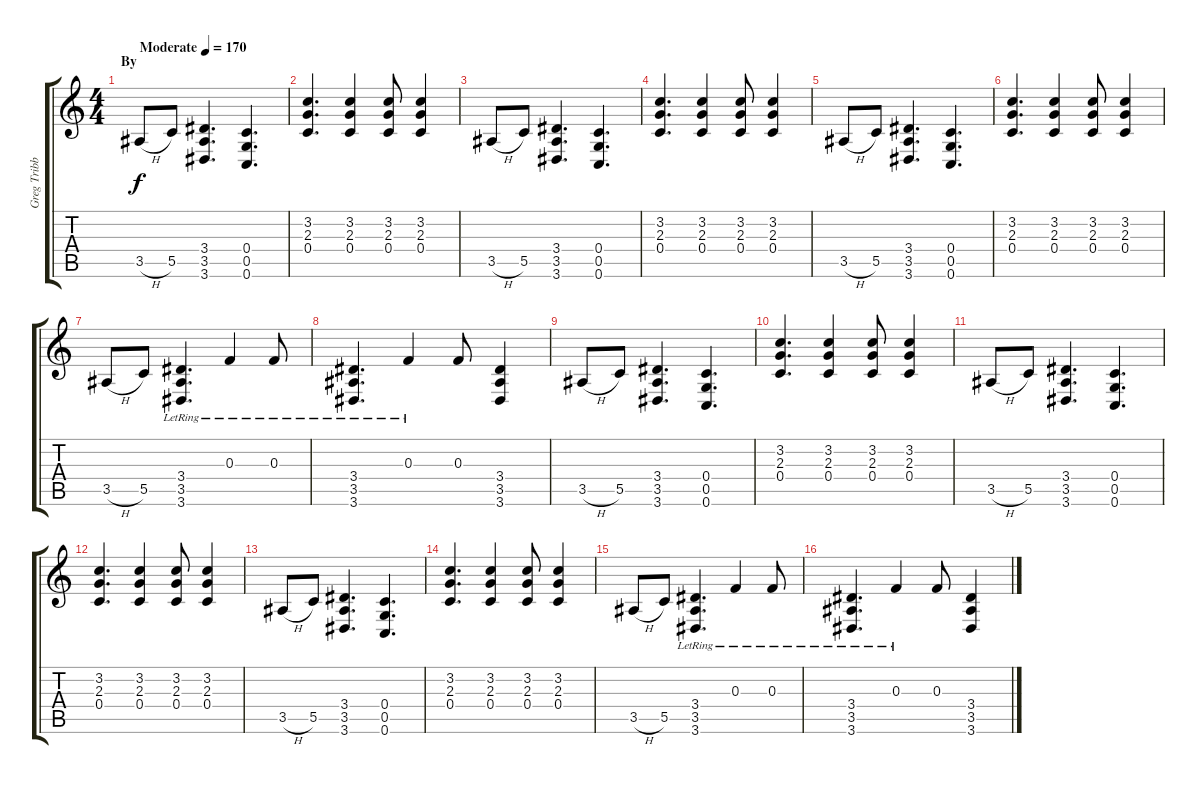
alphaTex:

\track ("Greg Tribbett" "Greg Tribb") {instrument distortionguitar}
\staff {score tabs}
\tuning (D4 A3 F3 C3 G2 C2) {hide}
\ts (4 4)
\section ("" "By")
\tempo (170 "Moderate")
\clef g2
\ks c
3.5{h}.8{dy f instrument electricguitarclean} 5.5.8 (3.4 3.5 3.6).4{d} (0.4 0.5 0.6).4{d} |
(3.2 2.3 0.4).4{d} (3.2 2.3 0.4).4 (3.2 2.3 0.4).8 (3.2 2.3 0.4).4 |
3.5{h}.8 5.5.8 (3.4 3.5 3.6).4{d} (0.4 0.5 0.6).4{d} |
(3.2 2.3 0.4).4{d} (3.2 2.3 0.4).4 (3.2 2.3 0.4).8 (3.2 2.3 0.4).4 |
3.5{h}.8 5.5.8 (3.4 3.5 3.6).4{d} (0.4 0.5 0.6).4{d} |
(3.2 2.3 0.4).4{d} (3.2 2.3 0.4).4 (3.2 2.3 0.4).8 (3.2 2.3 0.4).4 |
3.5{h}.8 5.5.8 (3.4{lr} 3.5{lr} 3.6{lr}).4{d} 0.3{lr}.4 0.3{lr}.8 |
(3.4{lr} 3.5{lr} 3.6{lr}).4{d} 0.3{lr}.4 0.3.8 (3.4 3.5 3.6).4 |
3.5{h}.8 5.5.8 (3.4 3.5 3.6).4{d} (0.4 0.5 0.6).4{d} |
(3.2 2.3 0.4).4{d} (3.2 2.3 0.4).4 (3.2 2.3 0.4).8 (3.2 2.3 0.4).4 |
3.5{h}.8 5.5.8 (3.4 3.5 3.6).4{d} (0.4 0.5 0.6).4{d} |
(3.2 2.3 0.4).4{d} (3.2 2.3 0.4).4 (3.2 2.3 0.4).8 (3.2 2.3 0.4).4 |
3.5{h}.8 5.5.8 (3.4 3.5 3.6).4{d} (0.4 0.5 0.6).4{d} |
(3.2 2.3 0.4).4{d} (3.2 2.3 0.4).4 (3.2 2.3 0.4).8 (3.2 2.3 0.4).4 |
3.5{h}.8 5.5.8 (3.4{lr} 3.5{lr} 3.6{lr}).4{d} 0.3{lr}.4 0.3{lr}.8 |
(3.4{lr} 3.5{lr} 3.6{lr}).4{d} 0.3{lr}.4 0.3.8 (3.4 3.5 3.6).4
